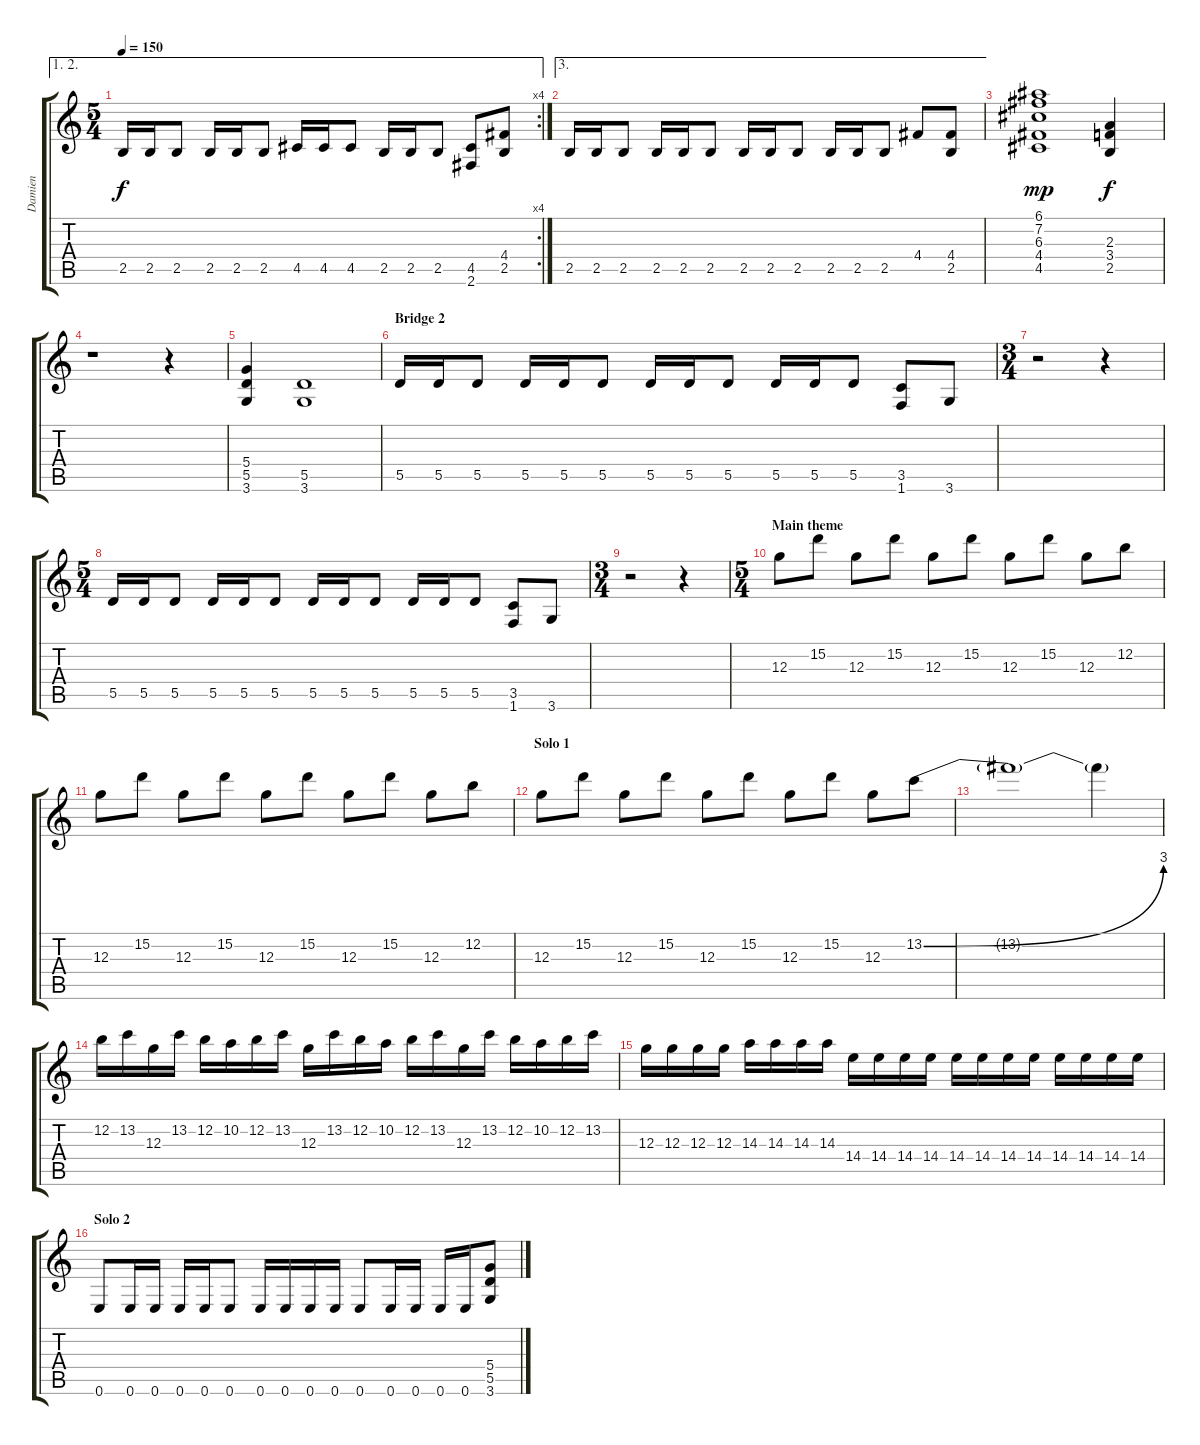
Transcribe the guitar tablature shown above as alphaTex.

\track ("Damien" "Damien") {instrument distortionguitar}
\staff {score tabs}
\tuning (E4 B3 G3 D3 A2 E2) {hide}
\ae (1 2)
\rc 4
\ts (5 4)
\tempo 150
\clef g2
\ks c
2.5.16{dy f} 2.5.16 2.5.8 2.5.16 2.5.16 2.5.8 4.5.16 4.5.16 4.5.8 2.5.16 2.5.16 2.5.8 (4.5 2.6).8 (4.4 2.5).8 |
\ae 3
2.5.16 2.5.16 2.5.8 2.5.16 2.5.16 2.5.8 2.5.16 2.5.16 2.5.8 2.5.16 2.5.16 2.5.8 4.4.8 (4.4 2.5).8 |
(6.1 7.2 6.3 4.4 4.5).1{dy mp} (2.3 3.4 2.5).4{dy f} |
r.1 r.4 |
(5.4 5.5 3.6).4 (5.5 3.6).1 |
\section ("" "Bridge 2")
5.5.16 5.5.16 5.5.8 5.5.16 5.5.16 5.5.8 5.5.16 5.5.16 5.5.8 5.5.16 5.5.16 5.5.8 (3.5 1.6).8 3.6.8 |
\ts (3 4)
r.2 r.4 |
\ts (5 4)
5.5.16 5.5.16 5.5.8 5.5.16 5.5.16 5.5.8 5.5.16 5.5.16 5.5.8 5.5.16 5.5.16 5.5.8 (3.5 1.6).8 3.6.8 |
\ts (3 4)
r.2 r.4 |
\ts (5 4)
\section ("" "Main theme")
12.3.8{volume 7 instrument electricguitarclean} 15.2.8 12.3.8 15.2.8 12.3.8 15.2.8 12.3.8 15.2.8 12.3.8 12.2.8 |
12.3.8{volume 7 instrument electricguitarclean} 15.2.8 12.3.8 15.2.8 12.3.8 15.2.8 12.3.8 15.2.8 12.3.8 12.2.8 |
\section ("" "Solo 1")
12.3.8{volume 12 instrument electricguitarclean} 15.2.8 12.3.8 15.2.8 12.3.8 15.2.8 12.3.8 15.2.8 12.3.8 13.2{be (bend 0 0 60 12)}.8 |
13.2{t}.1 13.2{t}.4{volume 16 instrument distortionguitar} |
12.2.16 13.2.16 12.3.16 13.2.16 12.2.16 10.2.16 12.2.16 13.2.16 12.3.16 13.2.16 12.2.16 10.2.16 12.2.16 13.2.16 12.3.16 13.2.16 12.2.16 10.2.16 12.2.16 13.2.16 |
12.3.16 12.3.16 12.3.16 12.3.16 14.3.16 14.3.16 14.3.16 14.3.16 14.4.16 14.4.16 14.4.16 14.4.16 14.4.16 14.4.16 14.4.16 14.4.16 14.4.16 14.4.16 14.4.16 14.4.16 |
\section ("" "Solo 2")
0.6.8{volume 14} 0.6.16 0.6.16 0.6.16 0.6.16 0.6.8 0.6.16 0.6.16 0.6.16 0.6.16 0.6.8 0.6.16 0.6.16 0.6.16 0.6.16 (5.4 5.5 3.6).8
